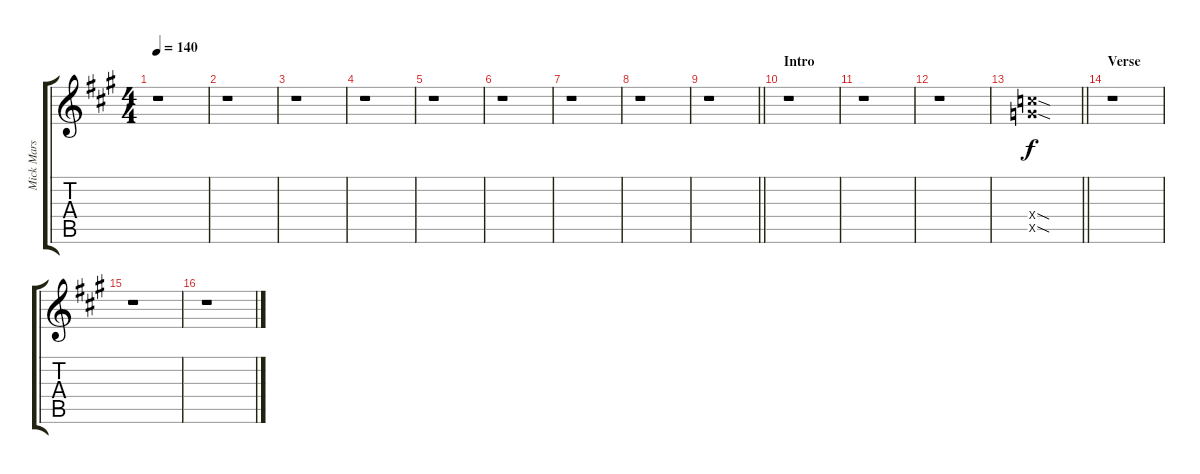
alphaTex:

\track ("Mick Mars - Lead Guitar" "Mick Mars ") {instrument distortionguitar}
\staff {score tabs}
\tuning (D4 A3 F3 C3 G2 D2) {hide}
\ts (4 4)
\tempo 140
\clef g2
\ks a
r.1{dy f} |
r.1 |
r.1 |
r.1 |
r.1 |
r.1 |
r.1 |
r.1 |
\barLineRight lightlight
r.1 |
\section ("" "Intro")
r.1 |
r.1 |
r.1 |
\barLineRight lightlight
(12.4{sod x} 12.5{sod x}).1 |
\section ("" "Verse")
r.1 |
r.1 |
r.1
